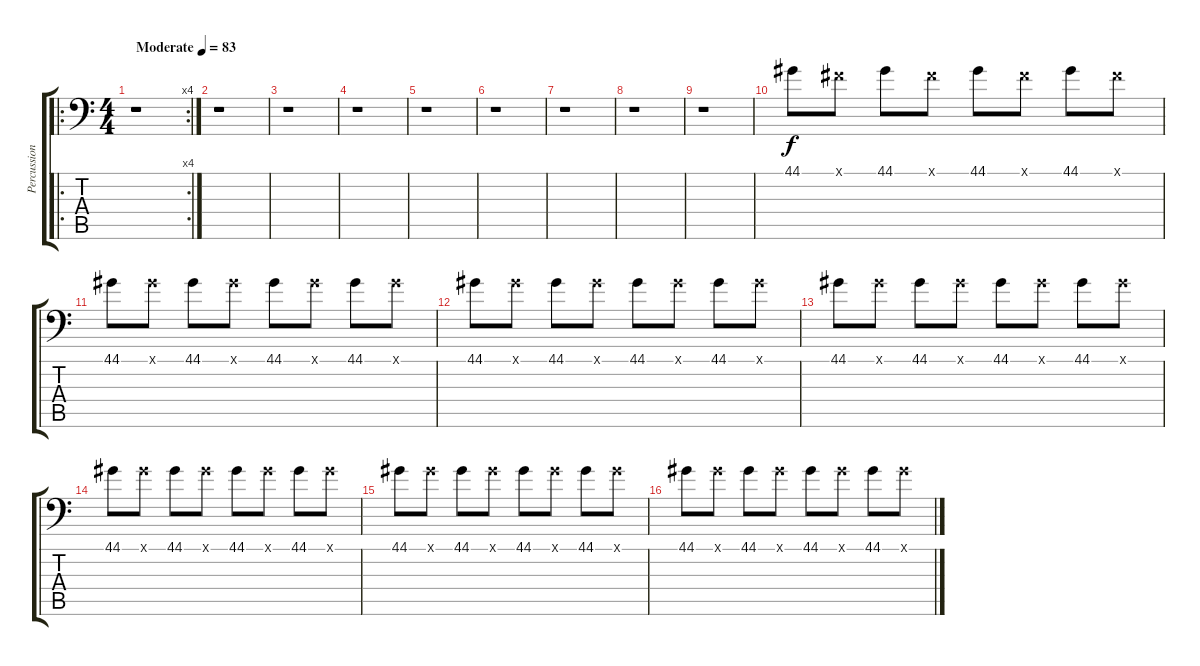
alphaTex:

\track ("Percussion" "Percussion") {instrument acousticgrandpiano}
\staff {score tabs}
\tuning (C-1 C-1 C-1 C-1 C-1 C-1) {hide}
\ro
\rc 4
\ts (4 4)
\tempo (83 "Moderate")
\clef f4
\ks c
r.1{dy f instrument acousticgrandpiano} |
r.1 |
r.1 |
r.1 |
r.1 |
r.1 |
r.1 |
r.1 |
r.1 |
44.1.8 42.1{x}.8 44.1.8 42.1{x}.8 44.1.8 42.1{x}.8 44.1.8 42.1{x}.8 |
44.1.8 44.1{x}.8 44.1.8 44.1{x}.8 44.1.8 44.1{x}.8 44.1.8 44.1{x}.8 |
44.1.8 44.1{x}.8 44.1.8 44.1{x}.8 44.1.8 44.1{x}.8 44.1.8 44.1{x}.8 |
44.1.8 44.1{x}.8 44.1.8 44.1{x}.8 44.1.8 44.1{x}.8 44.1.8 44.1{x}.8 |
44.1.8 44.1{x}.8 44.1.8 44.1{x}.8 44.1.8 44.1{x}.8 44.1.8 44.1{x}.8 |
44.1.8 44.1{x}.8 44.1.8 44.1{x}.8 44.1.8 44.1{x}.8 44.1.8 44.1{x}.8 |
44.1.8 44.1{x}.8 44.1.8 44.1{x}.8 44.1.8 44.1{x}.8 44.1.8 44.1{x}.8
